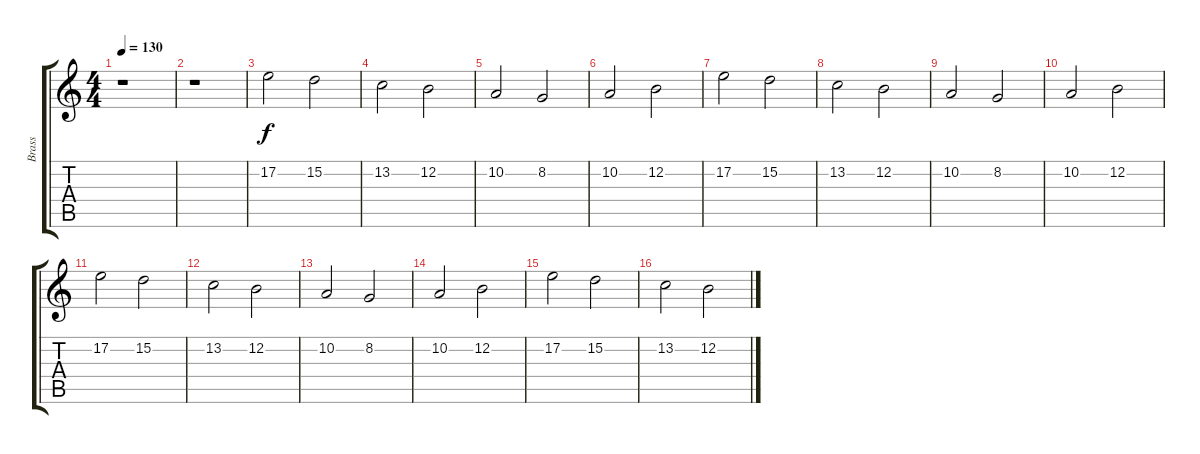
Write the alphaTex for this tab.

\track ("Brass" "Brass") {instrument trumpet}
\staff {score tabs}
\tuning (E4 B3 G3 D3 A2 E2) {hide}
\ts (4 4)
\tempo 130
\clef g2
\ks c
r.1{dy f} |
r.1 |
17.2.2 15.2.2 |
13.2.2 12.2.2 |
10.2.2 8.2.2 |
10.2.2 12.2.2 |
17.2.2 15.2.2 |
13.2.2 12.2.2 |
10.2.2 8.2.2 |
10.2.2 12.2.2 |
17.2.2 15.2.2 |
13.2.2 12.2.2 |
10.2.2 8.2.2 |
10.2.2 12.2.2 |
17.2.2 15.2.2 |
13.2.2 12.2.2
